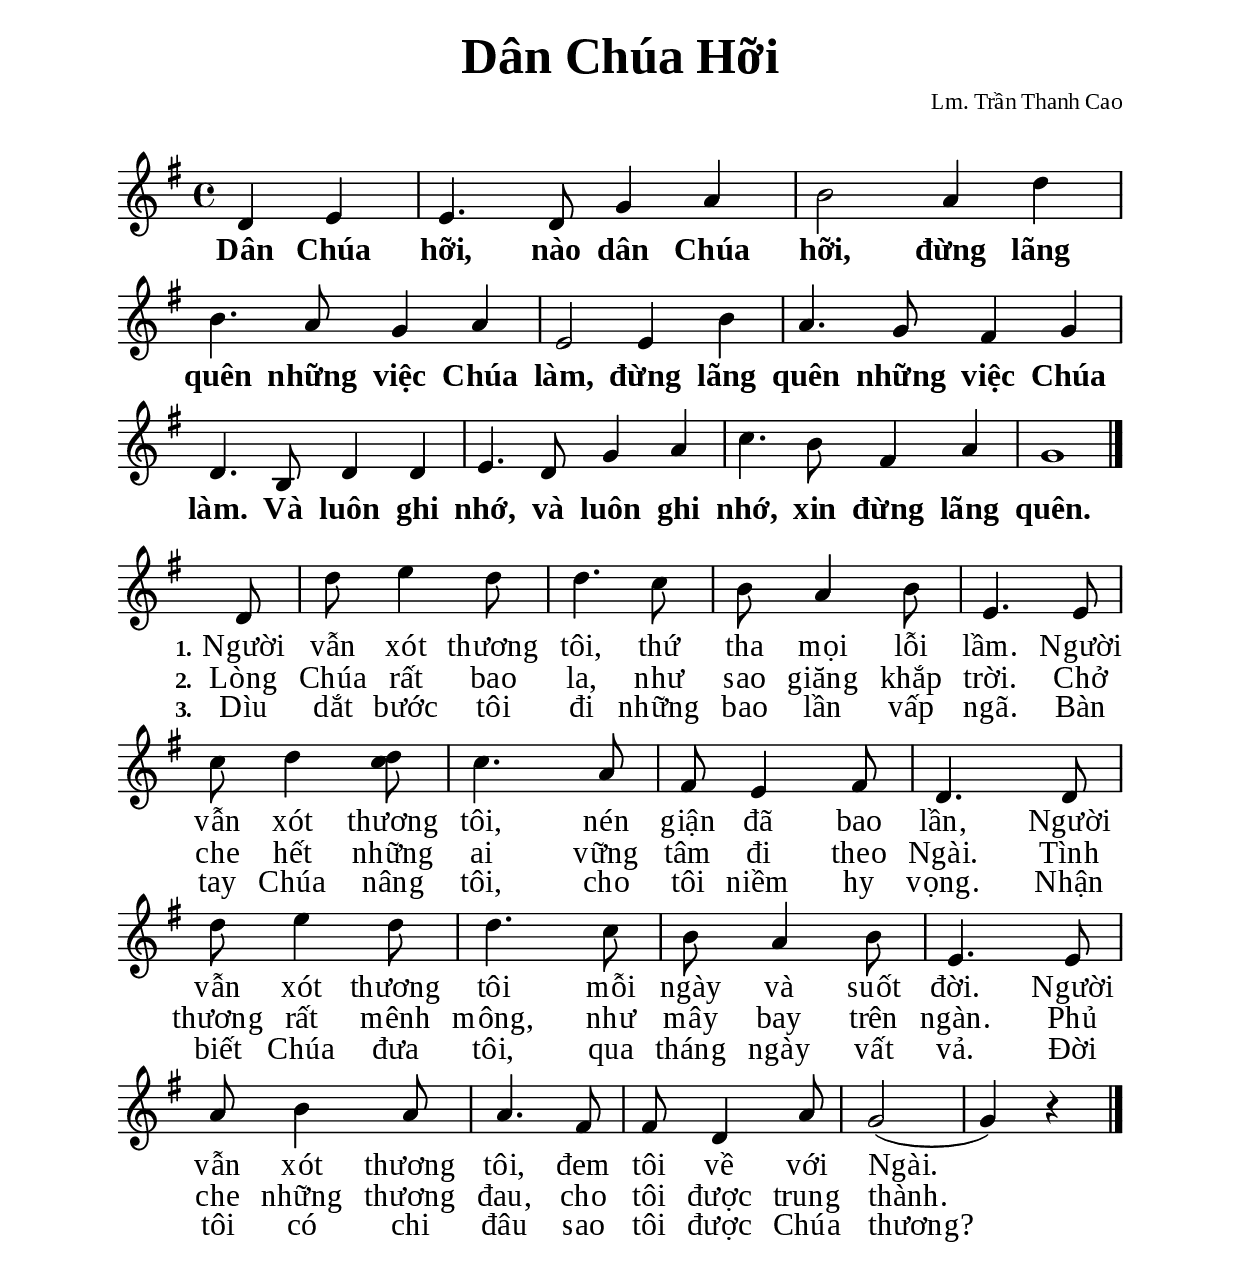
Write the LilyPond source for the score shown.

% Cài đặt chung
\version "2.20.0"
\include "english.ly"

\header {
  title = \markup { \fontsize #3 "Dân Chúa Hỡi" }
  poet = " "
  composer = "Lm. Trần Thanh Cao"
  arranger = " "
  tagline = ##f
}


\paper {
  #(set-paper-size "a4")
  top-margin = 15\mm
  bottom-margin = 15\mm
  left-margin = 20\mm
  right-margin = 20\mm
  indent = #0
  #(define fonts
    (make-pango-font-tree
      "Liberation Serif"
      "Liberation Serif"
      "Liberation Serif"
      (/ 20 20)))
  page-count = #1
}

% Nhạc điệp khúc
nhacDiepKhuc = \relative c' {
  \partial 2 d4 e |
  e4. d8 g4 a |
  b2 a4 d |
  b4. a8 g4 a |
  e2 e4 b' |
  a4. g8 fs4 g |
  d4. b8 d4 d |
  e4. d8 g4 a |
  c4. b8 fs4 a |
  g1 \bar "|."
}

% Nhạc phiên khúc
nhacPhienKhuc = \relative c' {
  \partial 8 d8 |
  d'8 e4 d8 |
  d4. c8 |
  b a4 b8 |
  e,4. e8 |
  c' d4 <c d>8 |
  c4. a8 |
  fs e4 fs8 |
  d4. d8 |
  d'8 e4 d8 |
  d4. c8 |
  b a4 b8 |
  e,4. e8 |
  a b4 a8 |
  a4. fs8 |
  fs d4 a'8 |
  g2 ( |
  g4) r \bar "|."
}

% Lời điệp khúc
loiDiepKhuc = \lyricmode {
  Dân Chúa hỡi, nào dân Chúa hỡi,
  đừng lãng quên những việc Chúa làm,
  đừng lãng quên những việc Chúa làm.
  Và luôn ghi nhớ, và luôn ghi nhớ,
  xin đừng lãng quên.
}

% Lời phiên khúc
loiPhienKhucMot = \lyricmode {
  \set stanza = #"1."
  Người vẫn xót thương tôi,
  thứ tha mọi lỗi lầm.
  Người vẫn xót thương tôi,
  nén giận đã bao lần,
  Người vẫn xót thương tôi
  mỗi ngày và suốt đời.
  Người vẫn xót thương tôi,
  đem tôi về với Ngài.
}

loiPhienKhucHai = \lyricmode {
  \set stanza = #"2."
  Lòng Chúa rất bao la,
  như sao giăng khắp trời.
  Chở che hết những ai vững tâm đi theo Ngài.
  Tình thương rất mênh mông,
  như mây bay trên ngàn.
  Phủ che những thương đau,
  cho tôi được trung thành.
}

loiPhienKhucBa = \lyricmode {
  \set stanza = #"3."
  Dìu dắt bước tôi đi
  những bao lần vấp ngã.
  Bàn tay Chúa nâng tôi,
  cho tôi niềm hy vọng.
  Nhận biết Chúa đưa tôi,
  qua tháng ngày vất vả.
  Đời tôi có chi đâu
  sao tôi được Chúa thương?
}


% Dàn trang
\score {
  \new ChoirStaff <<
    \new Staff = diepKhuc \with {
        \consists "Merge_rests_engraver"
        \magnifyStaff #(magstep +1)
      }
      <<
      \new Voice = beSop {
        \key g \major \time 4/4 \stemNeutral \nhacDiepKhuc
      }
    >>
    \new Lyrics \lyricsto beSop \loiDiepKhuc
  >>
  \layout {
    \override Lyrics.LyricText.font-series = #'bold
    \override Lyrics.LyricText.font-size = #+3
    \override Lyrics.LyricSpace.minimum-distance = #1.5
    \override Score.BarNumber.break-visibility = ##(#f #f #f)
  }
}

\score {
  \new ChoirStaff <<
    \new Staff = phienKhuc \with {
        \magnifyStaff #(magstep +1)
      }
      <<
      \new Voice = beSop {
        \key g \major \time 2/4 \nhacPhienKhuc
      }
    >>
    \new Lyrics \lyricsto beSop \loiPhienKhucMot
    \new Lyrics \lyricsto beSop \loiPhienKhucHai
    \new Lyrics \lyricsto beSop \loiPhienKhucBa
  >>
  \layout {
    \override Staff.TimeSignature.transparent = ##t
    \override Lyrics.LyricText.font-size = #+3
    \override Lyrics.LyricSpace.minimum-distance = #2.0
    \override Score.BarNumber.break-visibility = ##(#f #f #f)
  } 
}
